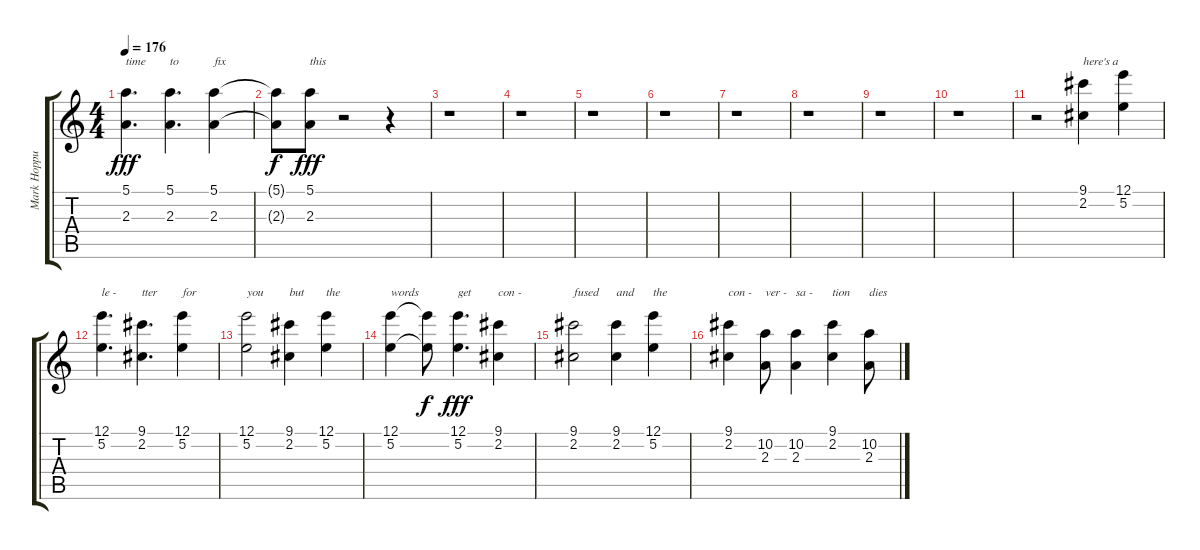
\track ("Mark Hoppus - Vocal" "Mark Hoppu") {instrument electricguitarjazz}
\staff {score tabs}
\tuning (E4 B3 G3 D3 A2 E2) {hide}
\ts (4 4)
\tempo 176
\clef g2
\ks c
(5.1 2.3).4{d txt "time" dy fff} (5.1 2.3).4{d txt "to"} (5.1 2.3).4{txt "fix"} |
(5.1{t} 2.3{t}).8{dy f} (5.1 2.3).8{txt "this" dy fff} r.2 r.4 |
r.1 |
r.1 |
r.1 |
r.1 |
r.1 |
r.1 |
r.1 |
r.1 |
r.2 (9.1 2.2).4{txt "here's a"} (12.1 5.2).4 |
(12.1 5.2).4{d txt "le -"} (9.1 2.2).4{d txt "tter"} (12.1 5.2).4{txt "for"} |
(12.1 5.2).2{txt "you"} (9.1 2.2).4{txt "but"} (12.1 5.2).4{txt "the"} |
(12.1 5.2).4{txt "words"} (12.1{t} 5.2{t}).8{dy f} (12.1 5.2).4{d txt "get" dy fff} (9.1 2.2).4{txt "con -"} |
(9.1 2.2).2{txt "fused"} (9.1 2.2).4{txt "and"} (12.1 5.2).4{txt "the"} |
(9.1 2.2).4{txt "con -"} (10.2 2.3).8{txt "ver -"} (10.2 2.3).4{txt "sa -"} (9.1 2.2).4{txt "tion"} (10.2 2.3).8{txt "dies"}
